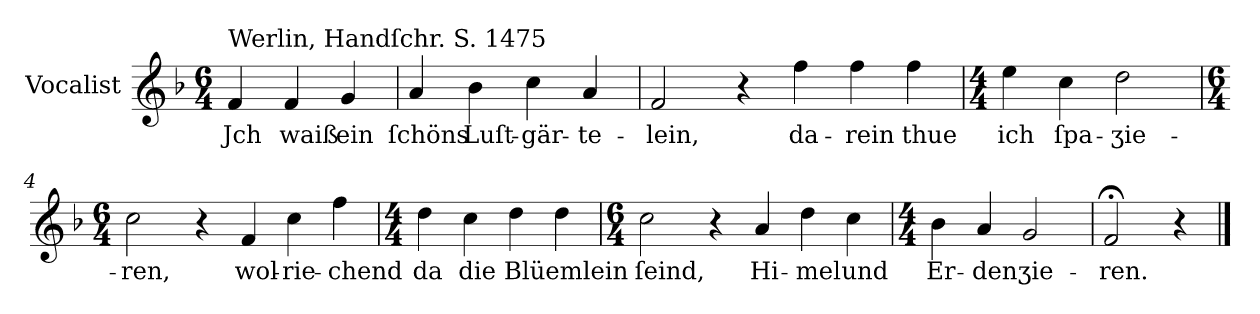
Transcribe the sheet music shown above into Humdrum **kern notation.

**kern	**text
*part1	*part1
*staff1	*staff1
*I"Vocalist	*
*k[b-]	*
*F:	*
*M6/4	*
=	=
!LO:TX:a:t=Werlin, Handſchr. S. 1475	!
4f	Jch
4f	waiß
4g	ein
=1	=1
4a	ſchöns
4b-	Luſt-
4cc	-gär-
4a	-te-
=2	=2
2f	-lein,
4r	.
4ff	da-
4ff	-rein
4ff	thue
=3	=3
*M4/4	*
4ee	ich
4cc	ſpa-
2dd	-ʒie-
=4	=4
*M6/4	*
2cc	-ren,
4r	.
4f	wol-
4cc	-rie-
4ff	-chend
=5	=5
*M4/4	*
4dd	da
4cc	die
4dd	Blüemlein
4dd	.
=6	=6
*M6/4	*
2cc	ſeind,
4r	.
4a	Hi-
4dd	-mel
4cc	und
=7	=7
*M4/4	*
4b-	Er-
4a	-den
2g	ʒie-
=8	=8
2f;<	-ren.
4r	.
==	==
*-	*-
